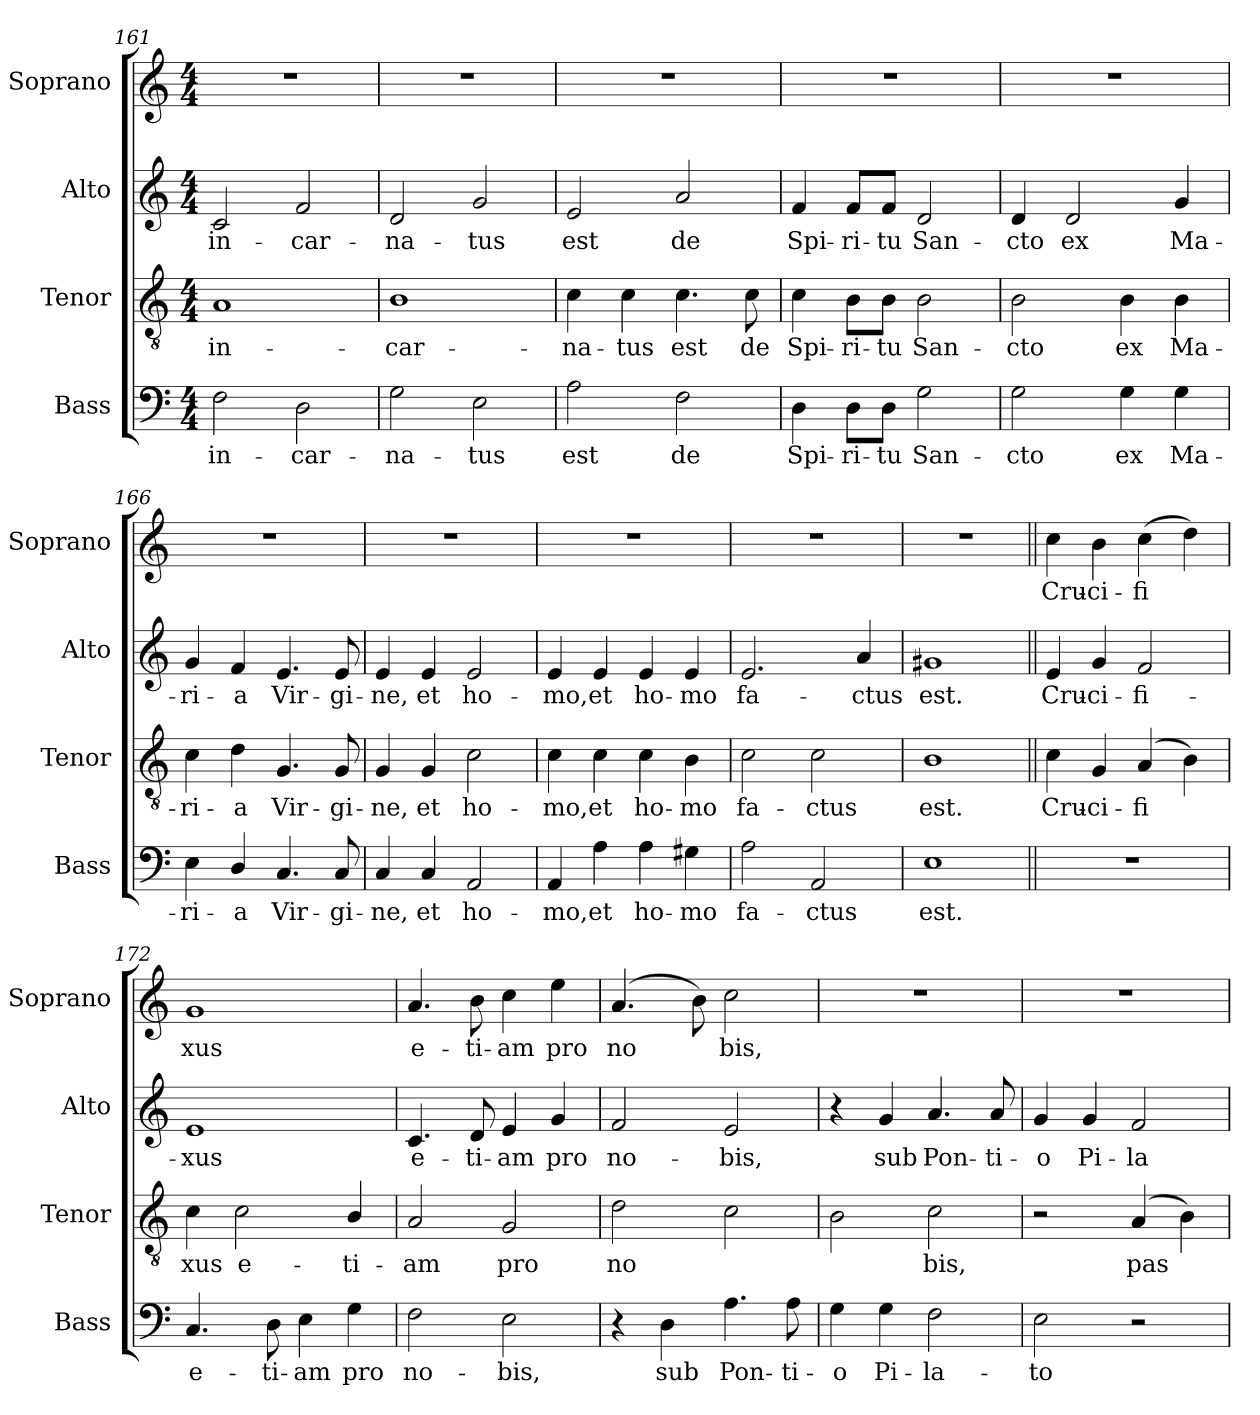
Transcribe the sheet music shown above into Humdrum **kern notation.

**kern	**text	**kern	**text	**kern	**text	**kern	**text
*part4	*part4	*part3	*part3	*part2	*part2	*part1	*part1
*staff4	*staff4	*staff3	*staff3	*staff2	*staff2	*staff1	*staff1
*I"Bass	*	*I"Tenor	*	*I"Alto	*	*I"Soprano	*
*I'Bass	*	*I'Tenor	*	*I'Alto	*	*I'Soprano	*
*clefF4	*	*clefGv2	*	*clefG2	*	*clefG2	*
*k[]	*	*k[]	*	*k[]	*	*k[]	*
*C:	*	*C:	*	*C:	*	*C:	*
*M4/4	*	*M4/4	*	*M4/4	*	*M4/4	*
=161	=161	=161	=161	=161	=161	=161	=161
!	!LO:LY:b	!	!LO:LY:b	!	!LO:LY:b	!	!
2F\	in-	1A	in-	2c/	in-	1r	.
!	!LO:LY:b	!	!	!	!LO:LY:b	!	!
2D\	-car-	.	.	2f/	-car-	.	.
=162	=162	=162	=162	=162	=162	=162	=162
!	!LO:LY:b	!	!LO:LY:b	!	!LO:LY:b	!	!
2G\	-na-	1B	-car-	2d/	-na-	1r	.
!	!LO:LY:b	!	!	!	!LO:LY:b	!	!
2E\	-tus	.	.	2g/	-tus	.	.
=163	=163	=163	=163	=163	=163	=163	=163
!	!LO:LY:b	!	!LO:LY:b	!	!LO:LY:b	!	!
2A\	est	4c\	-na-	2e/	est	1r	.
!	!	!	!LO:LY:b	!	!	!	!
.	.	4c\	-tus	.	.	.	.
!	!LO:LY:b	!	!LO:LY:b	!	!LO:LY:b	!	!
2F\	de	4.c\	est	2a/	de	.	.
!	!	!	!LO:LY:b	!	!	!	!
.	.	8c\	de	.	.	.	.
=164	=164	=164	=164	=164	=164	=164	=164
!	!LO:LY:b	!	!LO:LY:b	!	!LO:LY:b	!	!
4D\	Spi-	4c\	Spi-	4f/	Spi-	1r	.
!	!LO:LY:b	!	!LO:LY:b	!	!LO:LY:b	!	!
8D\L	-ri-	8B\L	-ri-	8f/L	-ri-	.	.
!	!LO:LY:b	!	!LO:LY:b	!	!LO:LY:b	!	!
8D\J	-tu	8B\J	-tu	8f/J	-tu	.	.
!	!LO:LY:b	!	!LO:LY:b	!	!LO:LY:b	!	!
2G\	San-	2B\	San-	2d/	San-	.	.
=165	=165	=165	=165	=165	=165	=165	=165
!	!LO:LY:b	!	!LO:LY:b	!	!LO:LY:b	!	!
2G\	-cto	2B\	-cto	4d/	-cto	1r	.
!	!	!	!	!	!LO:LY:b	!	!
.	.	.	.	2d/	ex	.	.
!	!LO:LY:b	!	!LO:LY:b	!	!	!	!
4G\	ex	4B\	ex	.	.	.	.
!	!LO:LY:b	!	!LO:LY:b	!	!LO:LY:b	!	!
4G\	Ma-	4B\	Ma-	4g/	Ma-	.	.
!!LO:LB:g=z
=166	=166	=166	=166	=166	=166	=166	=166
!	!LO:LY:b	!	!LO:LY:b	!	!LO:LY:b	!	!
4E\	-ri-	4c\	-ri-	4g/	-ri-	1r	.
!	!LO:LY:b	!	!LO:LY:b	!	!LO:LY:b	!	!
4D/	-a	4d\	-a	4f/	-a	.	.
!	!LO:LY:b	!	!LO:LY:b	!	!LO:LY:b	!	!
4.C/	Vir-	4.G/	Vir-	4.e/	Vir-	.	.
!	!LO:LY:b	!	!LO:LY:b	!	!LO:LY:b	!	!
8C/	-gi-	8G/	-gi-	8e/	-gi-	.	.
=167	=167	=167	=167	=167	=167	=167	=167
!	!LO:LY:b	!	!LO:LY:b	!	!LO:LY:b	!	!
4C/	-ne,	4G/	-ne,	4e/	-ne,	1r	.
!	!LO:LY:b	!	!LO:LY:b	!	!LO:LY:b	!	!
4C/	et	4G/	et	4e/	et	.	.
!	!LO:LY:b	!	!LO:LY:b	!	!LO:LY:b	!	!
2AA/	ho-	2c\	ho-	2e/	ho-	.	.
=168	=168	=168	=168	=168	=168	=168	=168
!	!LO:LY:b	!	!LO:LY:b	!	!LO:LY:b	!	!
4AA/	-mo,	4c\	-mo,	4e/	-mo,	1r	.
!	!LO:LY:b	!	!LO:LY:b	!	!LO:LY:b	!	!
4A\	et	4c\	et	4e/	et	.	.
!	!LO:LY:b	!	!LO:LY:b	!	!LO:LY:b	!	!
4A\	ho-	4c\	ho-	4e/	ho-	.	.
!	!LO:LY:b	!	!LO:LY:b	!	!LO:LY:b	!	!
4G#X\	-mo	4B\	-mo	4e/	-mo	.	.
=169	=169	=169	=169	=169	=169	=169	=169
!	!LO:LY:b	!	!LO:LY:b	!	!LO:LY:b	!	!
2A\	fa-	2c\	fa-	2.e/	fa-	1r	.
!	!LO:LY:b	!	!LO:LY:b	!	!	!	!
2AA/	-ctus	2c\	-ctus	.	.	.	.
!	!	!	!	!	!LO:LY:b	!	!
.	.	.	.	4a/	-ctus	.	.
=170	=170	=170	=170	=170	=170	=170	=170
!	!LO:LY:b	!	!LO:LY:b	!	!LO:LY:b	!	!
1E	est.	1B	est.	1g#X	est.	1r	.
=171||	=171||	=171||	=171||	=171||	=171||	=171||	=171||
!	!	!	!LO:LY:b	!	!LO:LY:b	!	!LO:LY:b
1r	.	4c\	Cru-	4e/	Cru-	4cc\	Cru-
!	!	!	!LO:LY:b	!	!LO:LY:b	!	!LO:LY:b
.	.	4G/	-ci-	4g/	-ci-	4b\	-ci-
!	!	!	!LO:LY:b	!	!LO:LY:b	!	!LO:LY:b
.	.	(<4A/	-fi­	2f/	-fi-	(>4cc\	-fi­
.	.	4B\)	.	.	.	4dd\)	.
=172	=172	=172	=172	=172	=172	=172	=172
!	!LO:LY:b	!	!LO:LY:b	!	!LO:LY:b	!	!LO:LY:b
4.C/	e-	4c\	xus	1e	-xus	1g	xus
!	!	!	!LO:LY:b	!	!	!	!
.	.	2c\	e-	.	.	.	.
!	!LO:LY:b	!	!	!	!	!	!
8D\	-ti-	.	.	.	.	.	.
!	!LO:LY:b	!	!	!	!	!	!
4E\	-am	.	.	.	.	.	.
!	!LO:LY:b	!	!LO:LY:b	!	!	!	!
4G\	pro	4B/	-ti-	.	.	.	.
=173	=173	=173	=173	=173	=173	=173	=173
!	!LO:LY:b	!	!LO:LY:b	!	!LO:LY:b	!	!LO:LY:b
2F\	no-	2A/	-am	4.c/	e-	4.a/	e-
!	!	!	!	!	!LO:LY:b	!	!LO:LY:b
.	.	.	.	8d/	-ti-	8b\	-ti-
!	!LO:LY:b	!	!LO:LY:b	!	!LO:LY:b	!	!LO:LY:b
2E\	-bis,	2G/	pro	4e/	-am	4cc\	-am
!	!	!	!	!	!LO:LY:b	!	!LO:LY:b
.	.	.	.	4g/	pro	4ee\	pro
=174	=174	=174	=174	=174	=174	=174	=174
!	!	!	!LO:LY:b	!	!LO:LY:b	!	!LO:LY:b
4r	.	2d\	no­	2f/	no-	(<4.a/	no­
!	!LO:LY:b	!	!	!	!	!	!
4D\	sub	.	.	.	.	.	.
.	.	.	.	.	.	8b\)	.
!	!LO:LY:b	!	!	!	!LO:LY:b	!	!LO:LY:b
4.A\	Pon-	2c\	.	2e/	-bis,	2cc\	bis,
!	!LO:LY:b	!	!	!	!	!	!
8A\	-ti-	.	.	.	.	.	.
!!LO:PB:g=z
=175	=175	=175	=175	=175	=175	=175	=175
!	!LO:LY:b	!	!	!	!	!	!
4G\	-o	2B\	.	4r	.	1r	.
!	!LO:LY:b	!	!	!	!LO:LY:b	!	!
4G\	Pi-	.	.	4g/	sub	.	.
!	!LO:LY:b	!	!LO:LY:b	!	!LO:LY:b	!	!
2F\	-la-	2c\	bis,	4.a/	Pon-	.	.
!	!	!	!	!	!LO:LY:b	!	!
.	.	.	.	8a/	-ti-	.	.
=176	=176	=176	=176	=176	=176	=176	=176
!	!LO:LY:b	!	!	!	!LO:LY:b	!	!
2E\	-to	2r	.	4g/	-o	1r	.
!	!	!	!	!	!LO:LY:b	!	!
.	.	.	.	4g/	Pi-	.	.
!	!	!	!LO:LY:b	!	!LO:LY:b	!	!
2r	.	(<4A/	pas­	2f/	-la-	.	.
.	.	4B\)	.	.	.	.	.
=	=	=	=	=	=	=	=
*-	*-	*-	*-	*-	*-	*-	*-
